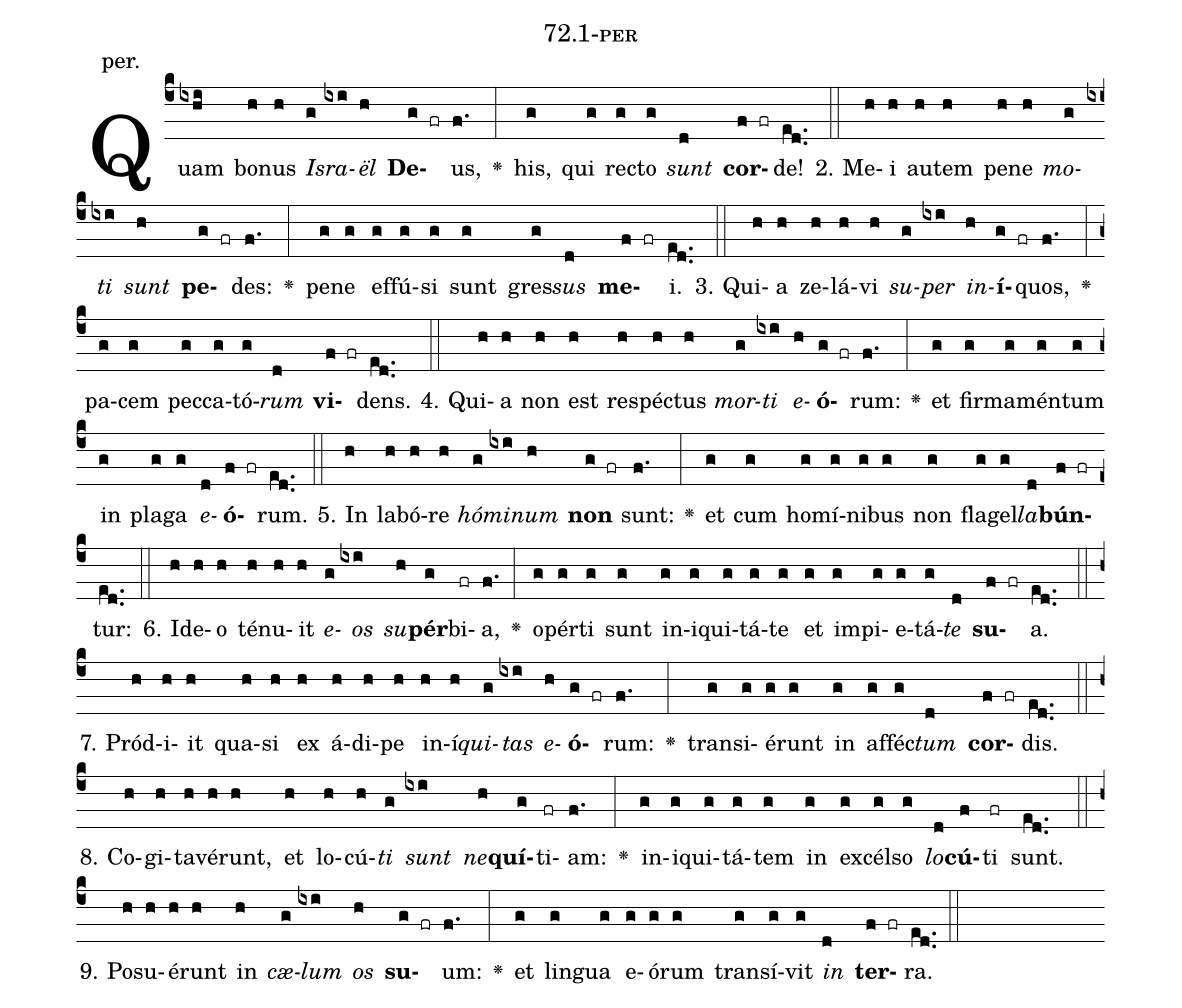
name: 72.1-per;
annotation: per.;
%%
(c4)Quam(ixhi) bo(h)nus(h) <i>Is</i>(g)<i>ra</i>(ixi)<i>ël</i>(h) <b>De</b>(g fr)us,(f.) <v>\greheightstar</v>(:) his,(g) qui(g) rec(g)to(g) <i>sunt</i>(d) <b>cor</b>(f fr)de!(ed..) (::)
2. Me(h)i(h) au(h)tem(h) pe(h)ne(h) <i>mo</i>(g)<i>ti</i>(ixi) <i>sunt</i>(h) <b>pe</b>(g fr)des:(f.) <v>\greheightstar</v>(:) pe(g)ne(g) ef(g)fú(g)si(g) sunt(g) gres(g)<i>sus</i>(d) <b>me</b>(f fr)i.(ed..) (::)
3. Qui(h)a(h) ze(h)lá(h)vi(h) <i>su</i>(g)<i>per</i>(ixi) <i>in</i>(h)<b>í</b>(g fr)quos,(f.) <v>\greheightstar</v>(:) pa(g)cem(g) pec(g)ca(g)tó(g)<i>rum</i>(d) <b>vi</b>(f fr)dens.(ed..) (::)
4. Qui(h)a(h) non(h) est(h) re(h)spéc(h)tus(h) <i>mor</i>(g)<i>ti</i>(ixi) <i>e</i>(h)<b>ó</b>(g fr)rum:(f.) <v>\greheightstar</v>(:) et(g) fir(g)ma(g)mén(g)tum(g) in(g) pla(g)ga(g) <i>e</i>(d)<b>ó</b>(f fr)rum.(ed..) (::)
5. In(h) la(h)bó(h)re(h) <i>hó</i>(g)<i>mi</i>(ixi)<i>num</i>(h) <b>non</b>(g fr) sunt:(f.) <v>\greheightstar</v>(:) et(g) cum(g) ho(g)mí(g)ni(g)bus(g) non(g) fla(g)gel(g)<i>la</i>(d)<b>bún</b>(f fr)tur:(ed..) (::)
6. Id(h)e(h)o(h) té(h)nu(h)it(h) <i>e</i>(g)<i>os</i>(ixi) <i>su</i>(h)<b>pér</b>(g)bi(fr)a,(f.) <v>\greheightstar</v>(:) o(g)pér(g)ti(g) sunt(g) in(g)i(g)qui(g)tá(g)te(g) et(g) im(g)pi(g)e(g)tá(g)<i>te</i>(d) <b>su</b>(f fr)a.(ed..) (::)
7. Pród(h)i(h)it(h) qua(h)si(h) ex(h) á(h)di(h)pe(h) in(h)í(h)<i>qui</i>(g)<i>tas</i>(ixi) <i>e</i>(h)<b>ó</b>(g fr)rum:(f.) <v>\greheightstar</v>(:) trans(g)i(g)é(g)runt(g) in(g) af(g)féc(g)<i>tum</i>(d) <b>cor</b>(f fr)dis.(ed..) (::)
8. Co(h)gi(h)ta(h)vé(h)runt,(h) et(h) lo(h)cú(h)<i>ti</i>(g) <i>sunt</i>(ixi) <i>ne</i>(h)<b>quí</b>(g)ti(fr)am:(f.) <v>\greheightstar</v>(:) in(g)i(g)qui(g)tá(g)tem(g) in(g) ex(g)cél(g)so(g) <i>lo</i>(d)<b>cú</b>(f)ti(fr) sunt.(ed..) (::)
9. Po(h)su(h)é(h)runt(h) in(h) <i>cæ</i>(g)<i>lum</i>(ixi) <i>os</i>(h) <b>su</b>(g fr)um:(f.) <v>\greheightstar</v>(:) et(g) lin(g)gua(g) e(g)ó(g)rum(g) trans(g)í(g)vit(g) <i>in</i>(d) <b>ter</b>(f fr)ra.(ed..) (::)
